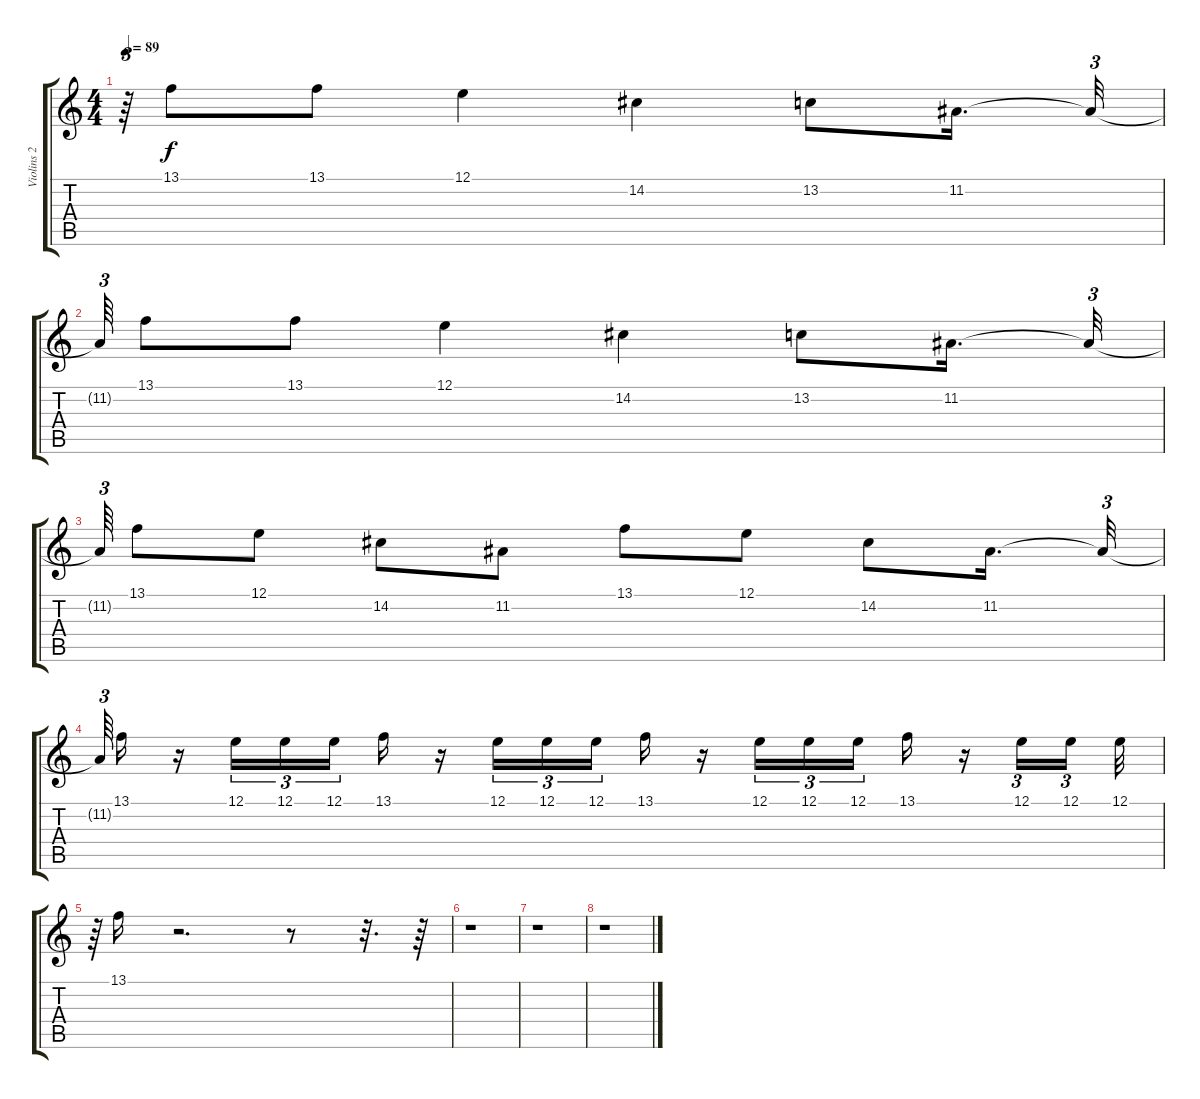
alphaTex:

\track ("Violins 2" "Violins 2") {instrument stringensemble1}
\staff {score tabs}
\tuning (E4 B3 G3 D3 A2 E2) {hide}
\ts (4 4)
\tempo 89
\clef g2
\ks c
r.64{tu (3 2) dy f} 13.1.8 13.1.8 12.1.4 14.2.4 13.2.8 11.2.16{d} 11.2{t}.32{tu (3 2)} |
11.2{t}.64{tu (3 2)} 13.1.8 13.1.8 12.1.4 14.2.4 13.2.8 11.2.16{d} 11.2{t}.32{tu (3 2)} |
11.2{t}.64{tu (3 2)} 13.1.8 12.1.8 14.2.8 11.2.8 13.1.8 12.1.8 14.2.8 11.2.16{d} 11.2{t}.32{tu (3 2)} |
11.2{t}.64{tu (3 2)} 13.1.16 r.16 12.1.16{tu (3 2)} 12.1.16{tu (3 2)} 12.1.16{tu (3 2)} 13.1.16 r.16 12.1.16{tu (3 2)} 12.1.16{tu (3 2)} 12.1.16{tu (3 2)} 13.1.16 r.16 12.1.16{tu (3 2)} 12.1.16{tu (3 2)} 12.1.16{tu (3 2)} 13.1.16 r.16 12.1.16{tu (3 2)} 12.1.16{tu (3 2)} 12.1.32 |
r.64{tu (3 2)} 13.1.16 r.2{d} r.8 r.32{d} r.64 |
r.1 |
r.1 |
r.1
